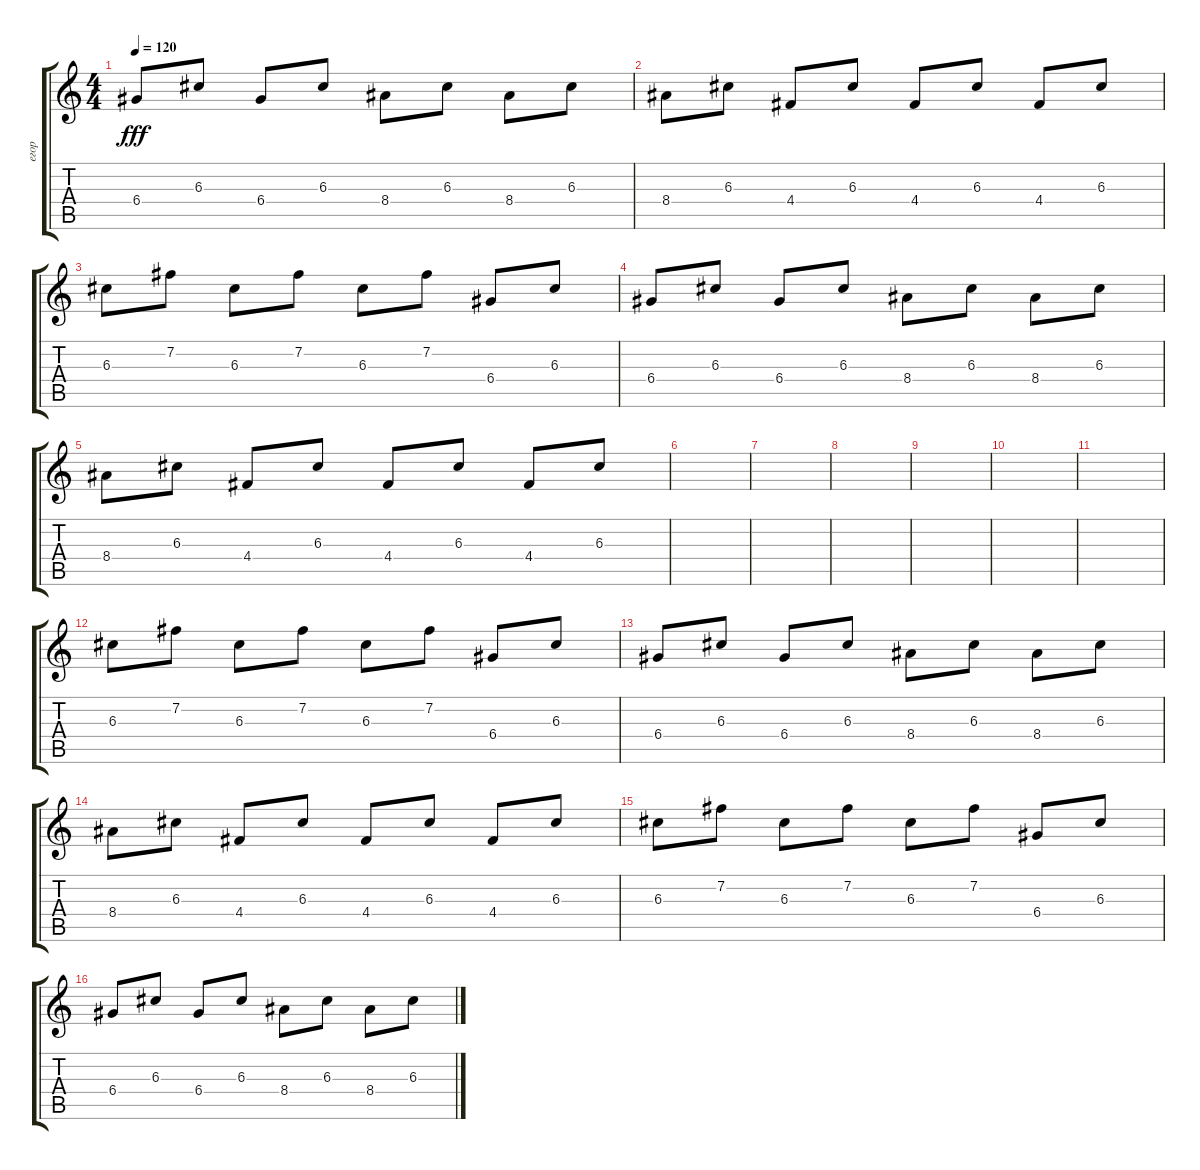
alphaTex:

\track ("егор" "егор") {instrument distortionguitar}
\staff {score tabs}
\tuning (E4 B3 G3 D3 A2 E2) {hide}
\ts (4 4)
\tempo 120
\clef g2
\ks c
6.4.8{dy fff} 6.3.8 6.4.8 6.3.8 8.4.8 6.3.8 8.4.8 6.3.8 |
8.4.8 6.3.8 4.4.8 6.3.8 4.4.8 6.3.8 4.4.8 6.3.8 |
6.3.8 7.2.8 6.3.8 7.2.8 6.3.8 7.2.8 6.4.8 6.3.8 |
6.4.8 6.3.8 6.4.8 6.3.8 8.4.8 6.3.8 8.4.8 6.3.8 |
8.4.8 6.3.8 4.4.8 6.3.8 4.4.8 6.3.8 4.4.8 6.3.8 |
|
|
|
|
|
|
6.3.8 7.2.8 6.3.8 7.2.8 6.3.8 7.2.8 6.4.8 6.3.8 |
6.4.8 6.3.8 6.4.8 6.3.8 8.4.8 6.3.8 8.4.8 6.3.8 |
8.4.8 6.3.8 4.4.8 6.3.8 4.4.8 6.3.8 4.4.8 6.3.8 |
6.3.8 7.2.8 6.3.8 7.2.8 6.3.8 7.2.8 6.4.8 6.3.8 |
6.4.8 6.3.8 6.4.8 6.3.8 8.4.8 6.3.8 8.4.8 6.3.8
